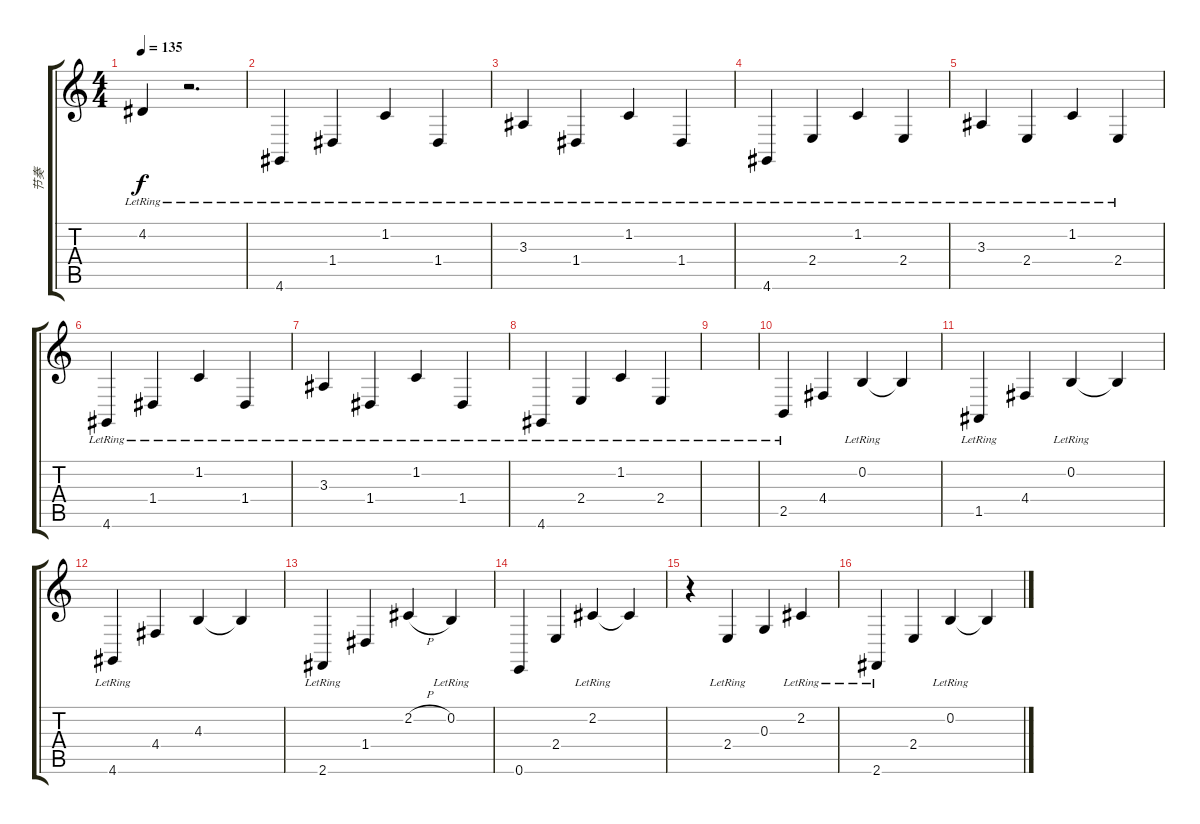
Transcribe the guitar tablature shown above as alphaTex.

\track ("节奏" "节奏") {instrument acousticgrandpiano}
\staff {score tabs}
\tuning (E4 B3 G3 D3 A2 E2) {hide}
\ts (4 4)
\tempo 135
\clef g2
\ks c
4.2{lr}.4{dy f} r.2{d} |
4.6{lr}.4 1.4{lr}.4 1.2{lr}.4 1.4{lr}.4 |
3.3{lr}.4 1.4{lr}.4 1.2{lr}.4 1.4{lr}.4 |
4.6{lr}.4 2.4{lr}.4 1.2{lr}.4 2.4{lr}.4 |
3.3{lr}.4 2.4{lr}.4 1.2{lr}.4 2.4{lr}.4 |
4.6{lr}.4 1.4{lr}.4 1.2{lr}.4 1.4{lr}.4 |
3.3{lr}.4 1.4{lr}.4 1.2{lr}.4 1.4{lr}.4 |
4.6{lr}.4 2.4{lr}.4 1.2{lr}.4 2.4{lr}.4 |
|
2.5{lr}.4 4.4.4 0.2{lr}.4 0.2{t}.4 |
1.5{lr}.4 4.4.4 0.2{lr}.4 0.2{t}.4 |
4.6{lr}.4 4.4.4 4.3.4 4.3{t}.4 |
2.6{lr}.4 1.4.4 2.2{h}.4 0.2{lr}.4 |
0.6.4 2.4.4 2.2{lr}.4 2.2{t}.4 |
r.4 2.4{lr}.4 0.3.4 2.2{lr}.4 |
2.6{lr}.4 2.4.4 0.2{lr}.4 0.2{t}.4
